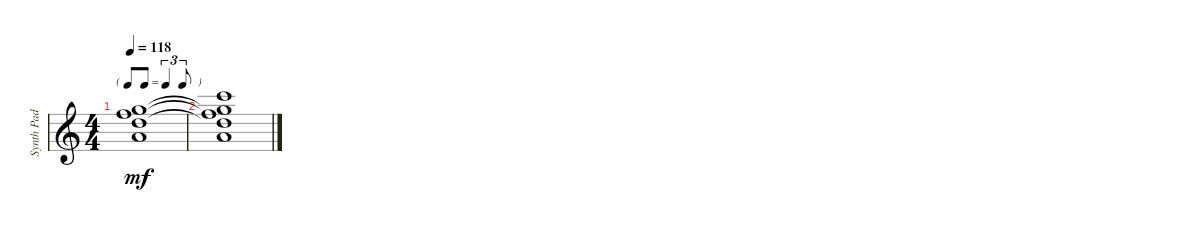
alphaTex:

\track ("Synth Pad" "Synth Pad") {instrument pad2warm}
\staff {score}
\tuning (E4 B3 G3 D3 A2 E2 B1) {hide}
\ts (4 4)
\tf triplet8th
\tempo 118
\clef g2
\ks c
(5.1{t} 15.2{t} 22.3{t} 29.4).1{dy mf} |
(20.1 15.2{t} 22.3{t} 29.4{t} 24.5).1
